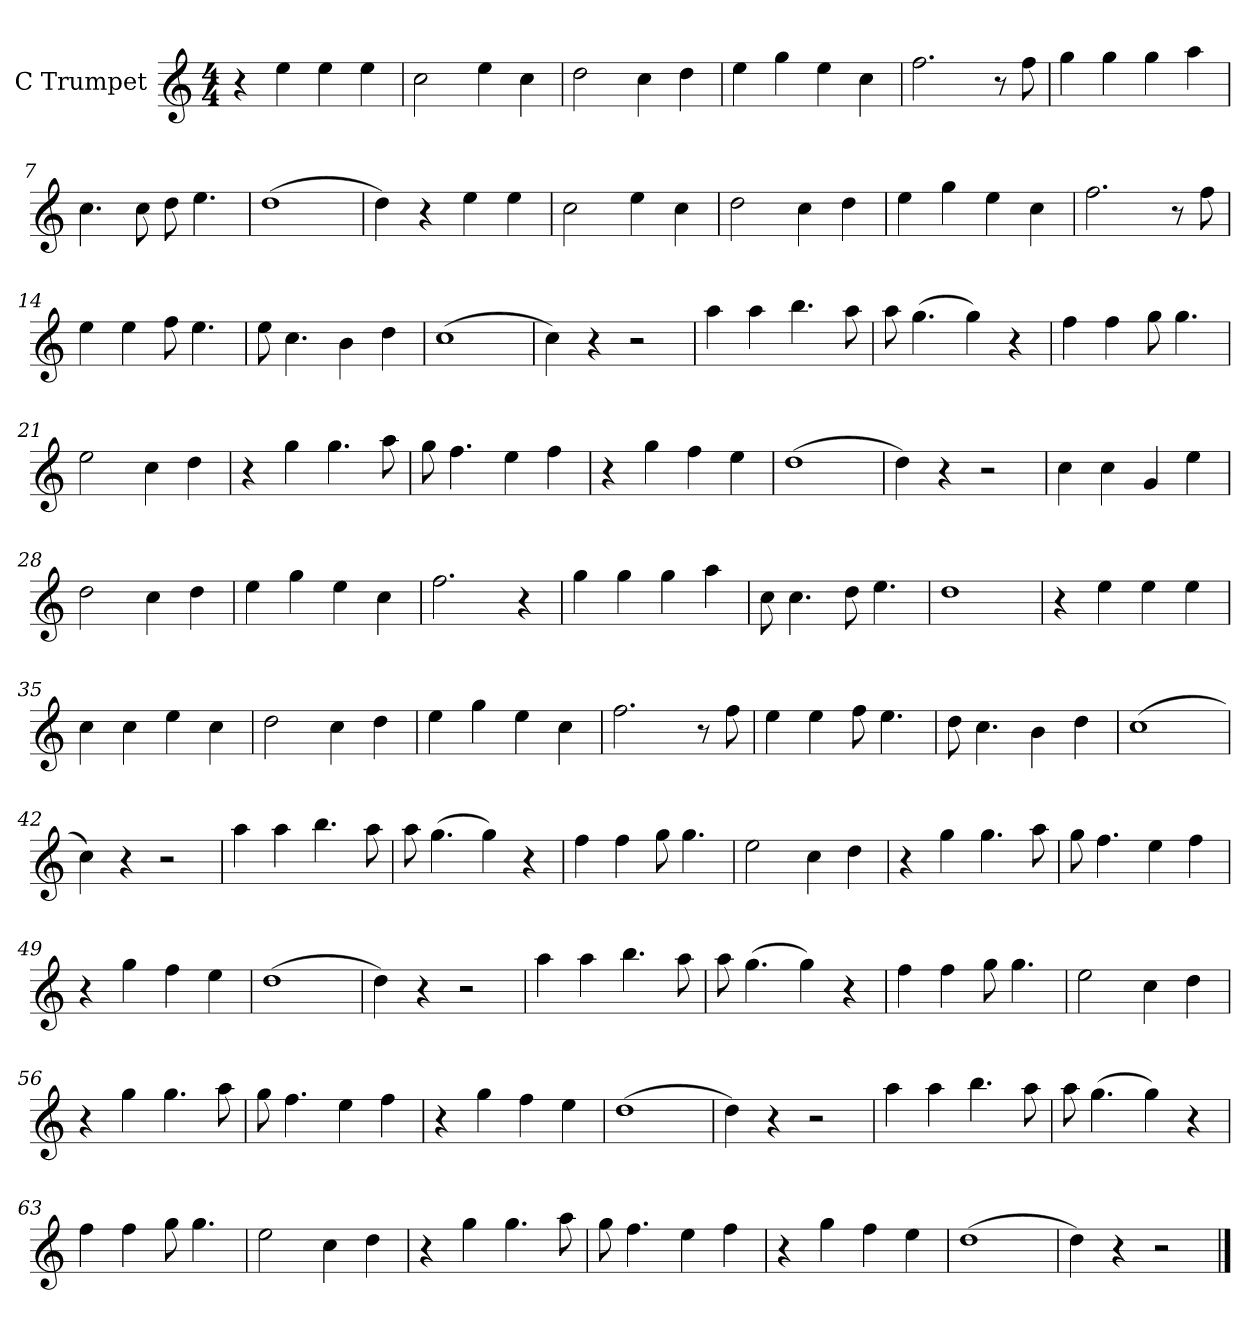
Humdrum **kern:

**kern
*part1
*staff1
*I"C Trumpet
*I'C Tpt.
*clefG2
*k[]
*M4/4
=1
4r
4ee\
4ee\
4ee\
=2
2cc\
4ee\
4cc\
=3
2dd\
4cc\
4dd\
=4
4ee\
4gg\
4ee\
4cc\
=5
2.ff\
8r
8ff\
=6
4gg\
4gg\
4gg\
4aa\
=7
4.cc\
8cc\
8dd\
4.ee\
=8
(1dd
=9
4dd\)
4r
4ee\
4ee\
=10
2cc\
4ee\
4cc\
=11
2dd\
4cc\
4dd\
!!LO:LB:g=z
=12
4ee\
4gg\
4ee\
4cc\
=13
2.ff\
8r
8ff\
=14
4ee\
4ee\
8ff\
4.ee\
=15
8ee\
4.cc\
4b\
4dd\
=16
(1cc
=17
4cc\)
4r
2r
=18
4aa\
4aa\
4.bb\
8aa\
=19
8aa\
(4.gg\
4gg\)
4r
=20
4ff\
4ff\
8gg\
4.gg\
=21
2ee\
4cc\
4dd\
!!LO:LB:g=z
=22
4r
4gg\
4.gg\
8aa\
=23
8gg\
4.ff\
4ee\
4ff\
=24
4r
4gg\
4ff\
4ee\
=25
(1dd
=26
4dd\)
4r
2r
=27
4cc\
4cc\
4g/
4ee\
=28
2dd\
4cc\
4dd\
=29
4ee\
4gg\
4ee\
4cc\
=30
2.ff\
4r
=31
4gg\
4gg\
4gg\
4aa\
=32
8cc\
4.cc\
8dd\
4.ee\
=33
1dd
!!LO:LB:g=z
=34
4r
4ee\
4ee\
4ee\
=35
4cc\
4cc\
4ee\
4cc\
=36
2dd\
4cc\
4dd\
=37
4ee\
4gg\
4ee\
4cc\
=38
2.ff\
8r
8ff\
=39
4ee\
4ee\
8ff\
4.ee\
=40
8dd\
4.cc\
4b\
4dd\
=41
(1cc
=42
4cc\)
4r
2r
=43
4aa\
4aa\
4.bb\
8aa\
=44
8aa\
(4.gg\
4gg\)
4r
!!LO:LB:g=z
=45
4ff\
4ff\
8gg\
4.gg\
=46
2ee\
4cc\
4dd\
=47
4r
4gg\
4.gg\
8aa\
=48
8gg\
4.ff\
4ee\
4ff\
=49
4r
4gg\
4ff\
4ee\
=50
(1dd
=51
4dd\)
4r
2r
=52
4aa\
4aa\
4.bb\
8aa\
=53
8aa\
(4.gg\
4gg\)
4r
=54
4ff\
4ff\
8gg\
4.gg\
=55
2ee\
4cc\
4dd\
!!LO:LB:g=z
=56
4r
4gg\
4.gg\
8aa\
=57
8gg\
4.ff\
4ee\
4ff\
=58
4r
4gg\
4ff\
4ee\
=59
(1dd
=60
4dd\)
4r
2r
=61
4aa\
4aa\
4.bb\
8aa\
=62
8aa\
(4.gg\
4gg\)
4r
=63
4ff\
4ff\
8gg\
4.gg\
=64
2ee\
4cc\
4dd\
=65
4r
4gg\
4.gg\
8aa\
!!LO:LB:g=z
=66
8gg\
4.ff\
4ee\
4ff\
=67
4r
4gg\
4ff\
4ee\
=68
(1dd
=69
4dd\)
4r
2r
==
*-
